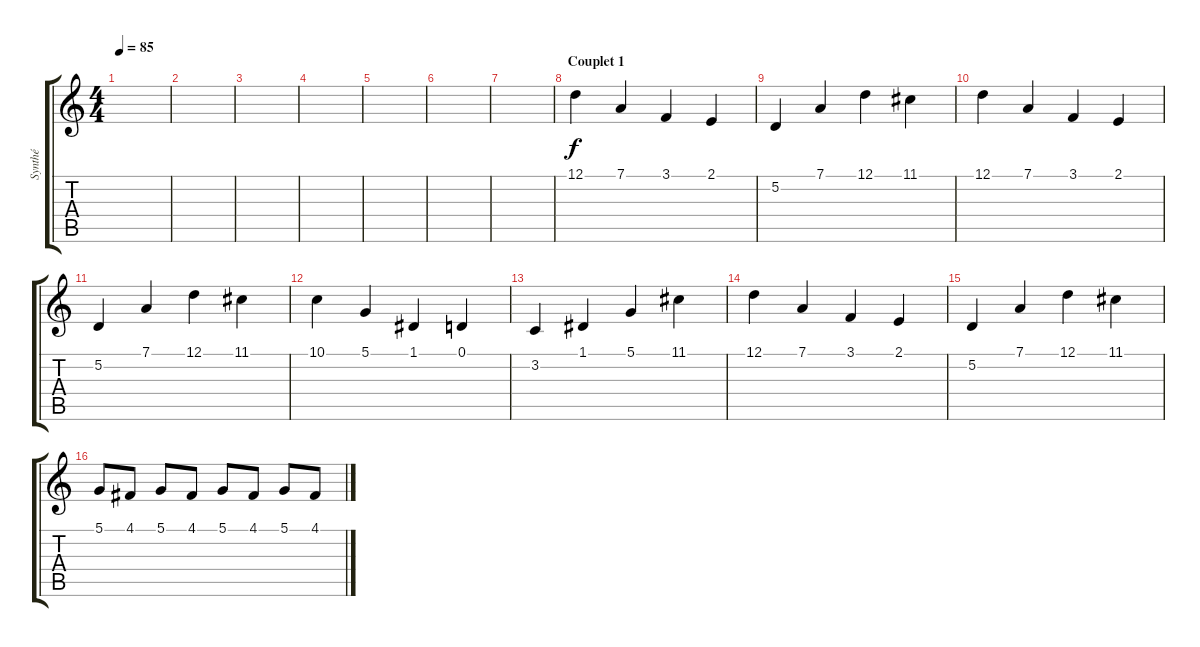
\track ("Synthé" "Synthé") {instrument stringensemble1}
\staff {score tabs}
\tuning (D4 A3 F3 C3 G2 C2) {hide}
\ts (4 4)
\tempo 85
\clef g2
\ks c
|
|
|
|
|
|
|
\section ("" "Couplet 1")
12.1.4{instrument trombone} 7.1.4 3.1.4 2.1.4 |
5.2.4 7.1.4 12.1.4 11.1.4 |
12.1.4 7.1.4 3.1.4 2.1.4 |
5.2.4 7.1.4 12.1.4 11.1.4 |
10.1.4 5.1.4 1.1.4 0.1.4 |
3.2.4 1.1.4 5.1.4 11.1.4 |
12.1.4 7.1.4 3.1.4 2.1.4 |
5.2.4 7.1.4 12.1.4 11.1.4 |
5.1.8{instrument stringensemble1} 4.1.8 5.1.8 4.1.8 5.1.8 4.1.8 5.1.8 4.1.8
